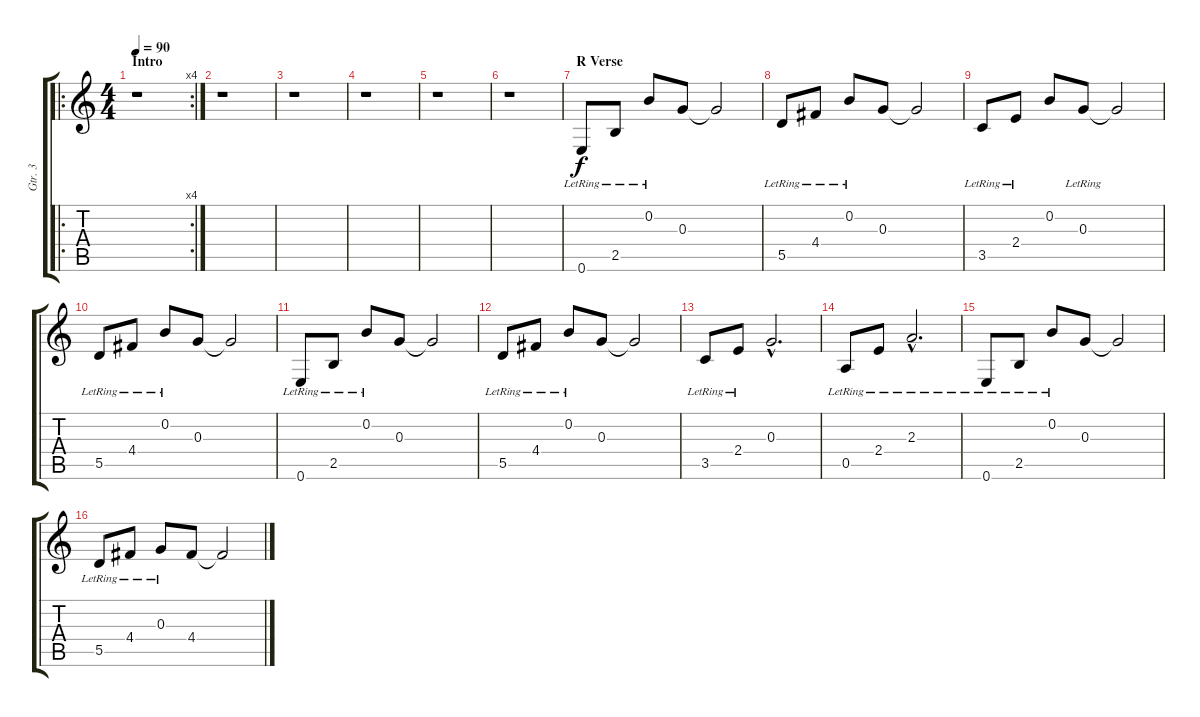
\track ("Gtr. 3" "Gtr. 3") {instrument electricguitarclean}
\staff {score tabs}
\tuning (E4 B3 G3 D3 A2 E2) {hide}
\ro
\rc 4
\ts (4 4)
\section ("" "Intro")
\tempo 90
\clef g2
\ks c
r.1{dy f instrument electricguitarclean} |
r.1 |
r.1 |
r.1 |
r.1 |
r.1 |
\section ("" "R Verse")
0.6{lr}.8 2.5{lr}.8 0.2{lr}.8 0.3.8 0.3{t}.2 |
5.5{lr}.8 4.4{lr}.8 0.2{lr}.8 0.3.8 0.3{t}.2 |
3.5{lr}.8 2.4{lr}.8 0.2.8 0.3{lr}.8 0.3{t}.2 |
5.5{lr}.8 4.4{lr}.8 0.2{lr}.8 0.3.8 0.3{t}.2 |
0.6{lr}.8 2.5{lr}.8 0.2{lr}.8 0.3.8 0.3{t}.2 |
5.5{lr}.8 4.4{lr}.8 0.2{lr}.8 0.3.8 0.3{t}.2 |
3.5{lr}.8 2.4{lr}.8 0.3{hac}.2{d} |
0.5{lr}.8 2.4{lr}.8 2.3{hac lr}.2{d} |
0.6{lr}.8 2.5{lr}.8 0.2{lr}.8 0.3.8 0.3{t}.2 |
5.5{lr}.8 4.4{lr}.8 0.3{lr}.8 4.4.8 4.4{t}.2
